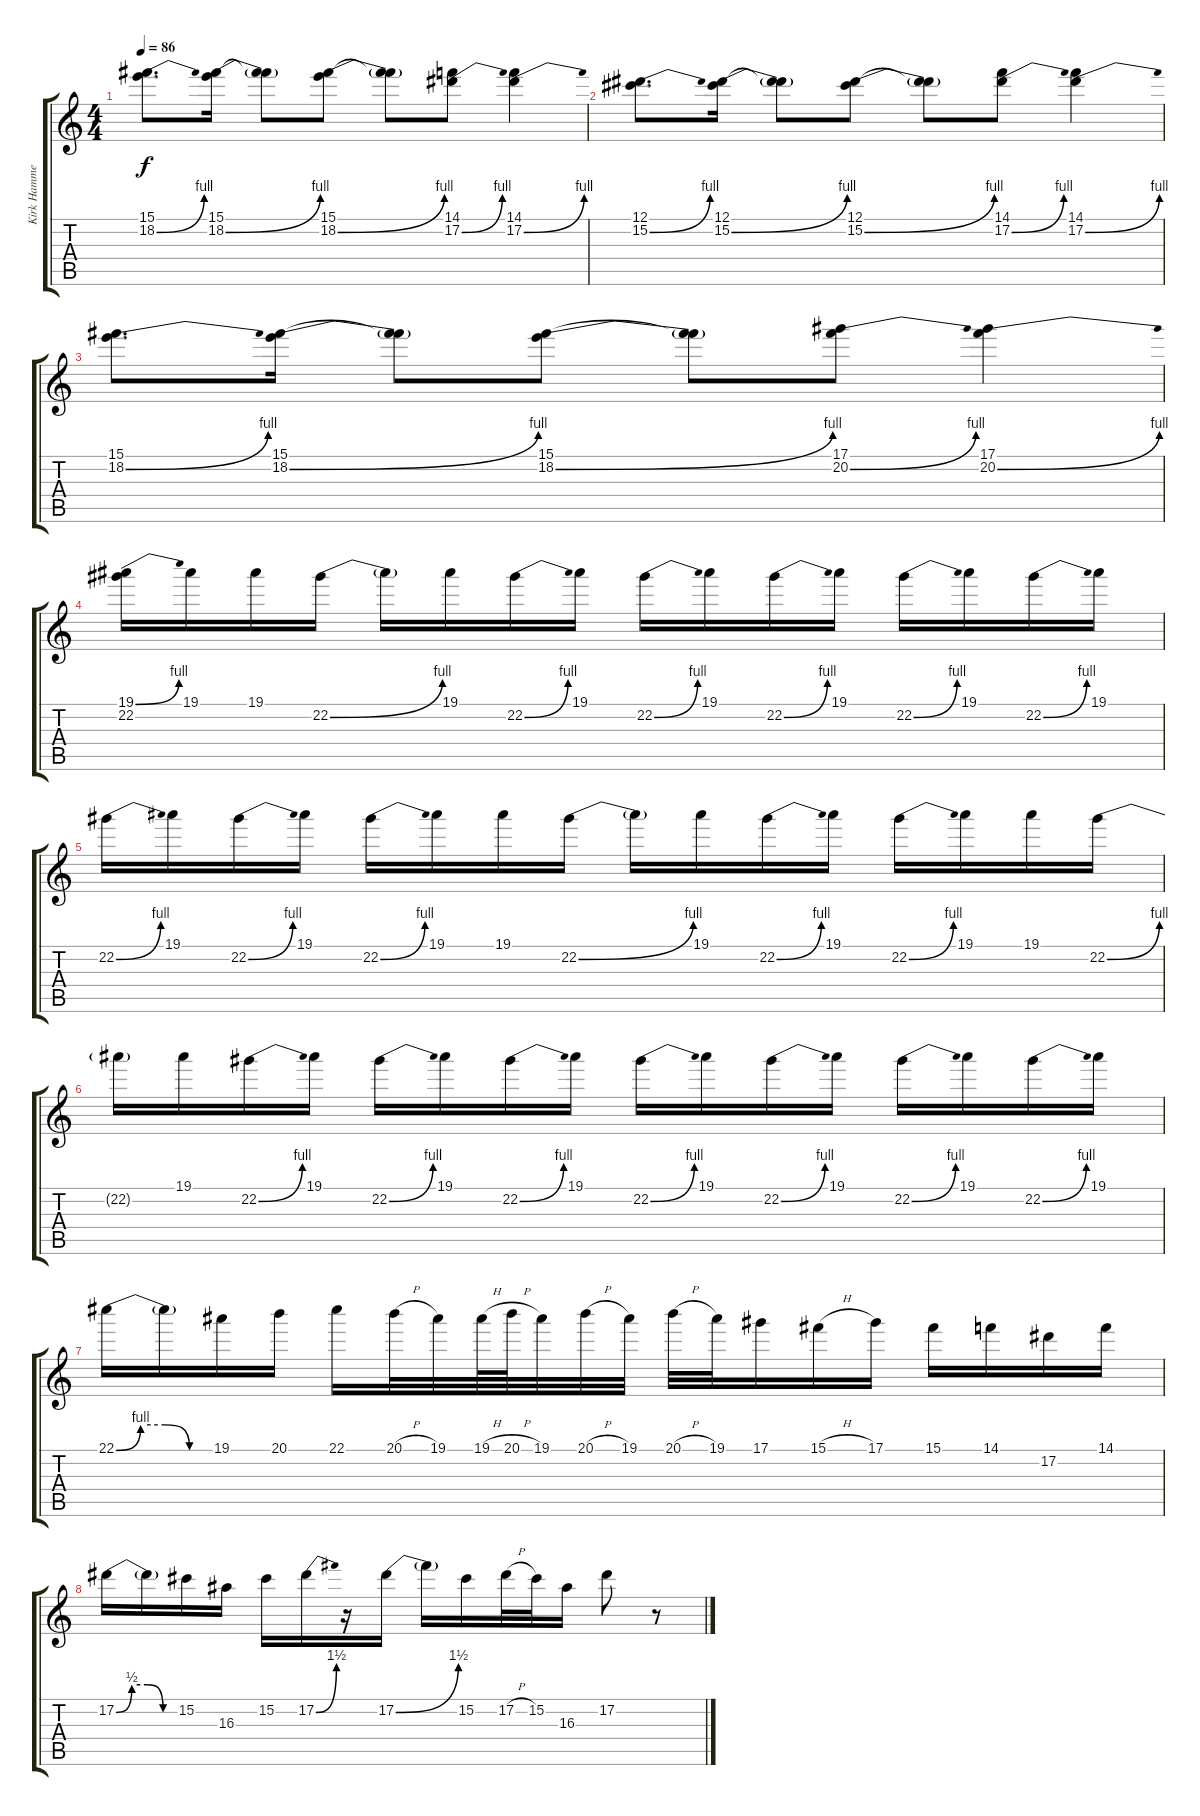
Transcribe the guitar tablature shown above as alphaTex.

\track ("Kirk Hammett (disto)" "Kirk Hamme") {instrument distortionguitar}
\staff {score tabs}
\tuning (Eb4 Bb3 Gb3 Db3 Ab2 Eb2) {hide}
\ts (4 4)
\tempo 86
\clef g2
\ks c
(15.1 18.2{be (bend 0 0 60 4)}).8{d dy f} (15.1 18.2{be (bend 0 0 60 4)}).16 (15.1{t} 18.2{t}).8 (15.1 18.2{be (bend 0 0 60 4)}).8 (15.1{t} 18.2{t}).8 (14.1 17.2{be (bend 0 0 60 4)}).8 (14.1 17.2{be (bend 0 0 60 4)}).4 |
(12.1 15.2{be (bend 0 0 60 4)}).8{d} (12.1 15.2{be (bend 0 0 60 4)}).16 (12.1{t} 15.2{t}).8 (12.1 15.2{be (bend 0 0 60 4)}).8 (12.1{t} 15.2{t}).8 (14.1 17.2{be (bend 0 0 60 4)}).8 (14.1 17.2{be (bend 0 0 60 4)}).4 |
(15.1 18.2{be (bend 0 0 60 4)}).8{d} (15.1 18.2{be (bend 0 0 60 4)}).16 (15.1{t} 18.2{t}).8 (15.1 18.2{be (bend 0 0 60 4)}).8 (15.1{t} 18.2{t}).8 (17.1 20.2{be (bend 0 0 60 4)}).8 (17.1 20.2{be (bend 0 0 60 4)}).4 |
(19.1{be (bend 0 0 60 4)} 22.2).16 19.1.16 19.1.16 22.2{be (bend 0 0 60 4)}.16 22.2{t}.16 19.1.16 22.2{be (bend 0 0 60 4)}.16 19.1.16 22.2{be (bend 0 0 60 4)}.16 19.1.16 22.2{be (bend 0 0 60 4)}.16 19.1.16 22.2{be (bend 0 0 60 4)}.16 19.1.16 22.2{be (bend 0 0 60 4)}.16 19.1.16 |
22.2{be (bend 0 0 60 4)}.16 19.1.16 22.2{be (bend 0 0 60 4)}.16 19.1.16 22.2{be (bend 0 0 60 4)}.16 19.1.16 19.1.16 22.2{be (bend 0 0 60 4)}.16 22.2{t}.16 19.1.16 22.2{be (bend 0 0 60 4)}.16 19.1.16 22.2{be (bend 0 0 60 4)}.16 19.1.16 19.1.16 22.2{be (bend 0 0 60 4)}.16 |
22.2{t}.16 19.1.16 22.2{be (bend 0 0 60 4)}.16 19.1.16 22.2{be (bend 0 0 60 4)}.16 19.1.16 22.2{be (bend 0 0 60 4)}.16 19.1.16 22.2{be (bend 0 0 60 4)}.16 19.1.16 22.2{be (bend 0 0 60 4)}.16 19.1.16 22.2{be (bend 0 0 60 4)}.16 19.1.16 22.2{be (bend 0 0 60 4)}.16 19.1.16 |
22.1{be (custom 0 0 15 4 30 4 45 0 60 0)}.16 22.1{t}.16 19.1.16 20.1.16 22.1.16 20.1{h}.32 19.1.32 19.1{h}.64 20.1{h}.64 19.1.32 20.1{h}.32 19.1.32 20.1{h}.32 19.1.32 17.1.16 15.1{h}.16 17.1.16 15.1.16 14.1.16 17.2.16 14.1.16 |
17.2{be (custom 0 0 15 2 30 2 45 0 60 0)}.16 17.2{t}.16 15.2.16 16.3.16 15.2.16 17.2{be (bend 0 0 60 6)}.16 r.16 17.2{be (bend 0 0 60 6)}.16 17.2{t}.16 15.2.16 17.2{h}.32 15.2.32 16.3.16 17.2.8 r.8
